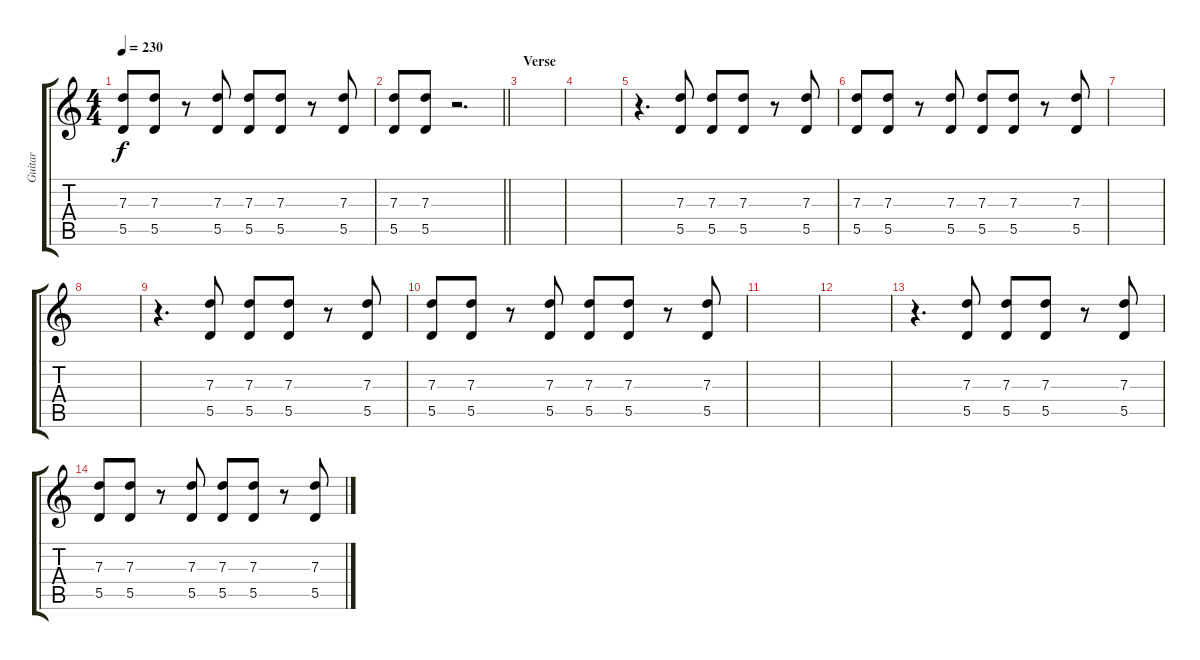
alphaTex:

\track ("Guitar" "Guitar") {instrument overdrivenguitar}
\staff {score tabs}
\tuning (E4 B3 G3 D3 A2 D2) {hide}
\ts (4 4)
\tempo 230
\clef g2
\ks c
(7.3 5.5).8{dy f} (7.3 5.5).8 r.8 (7.3 5.5).8 (7.3 5.5).8 (7.3 5.5).8 r.8 (7.3 5.5).8 |
\barLineRight lightlight
(7.3 5.5).8 (7.3 5.5).8 r.2{d} |
\section ("" "Verse")
|
|
r.4{d} (7.3 5.5).8 (7.3 5.5).8 (7.3 5.5).8 r.8 (7.3 5.5).8 |
(7.3 5.5).8 (7.3 5.5).8 r.8 (7.3 5.5).8 (7.3 5.5).8 (7.3 5.5).8 r.8 (7.3 5.5).8 |
|
|
r.4{d} (7.3 5.5).8 (7.3 5.5).8 (7.3 5.5).8 r.8 (7.3 5.5).8 |
(7.3 5.5).8 (7.3 5.5).8 r.8 (7.3 5.5).8 (7.3 5.5).8 (7.3 5.5).8 r.8 (7.3 5.5).8 |
|
|
r.4{d} (7.3 5.5).8 (7.3 5.5).8 (7.3 5.5).8 r.8 (7.3 5.5).8 |
(7.3 5.5).8 (7.3 5.5).8 r.8 (7.3 5.5).8 (7.3 5.5).8 (7.3 5.5).8 r.8 (7.3 5.5).8
